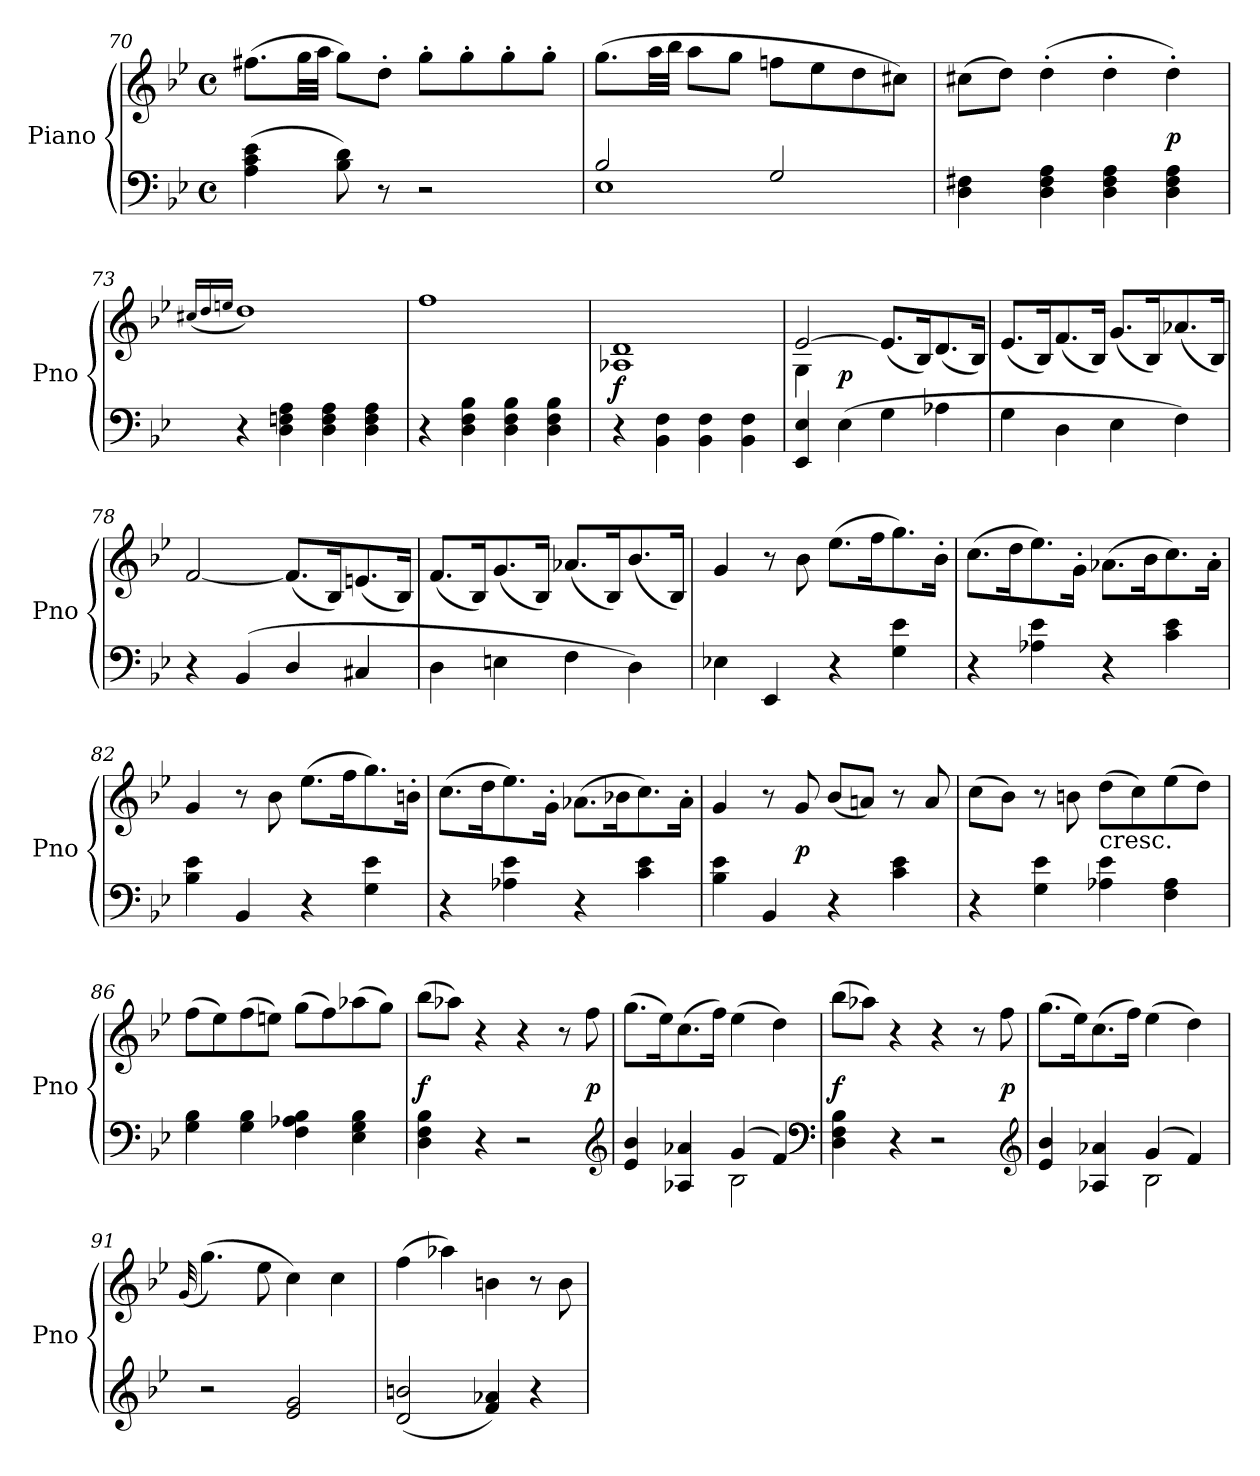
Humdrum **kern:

**kern	**kern	**dynam
*part1	*part1	*part1
*staff2	*staff1	*staff1/2
*I"Piano	*	*
*I'Pno	*	*
*clefF4	*clefG2	*
*k[b-e-]	*k[b-e-]	*
*B-:	*B-:	*
*M4/4	*M4/4	*
*met(c)	*met(c)	*
=70	=70	=70
(4A 4c 4e-	(8.ff#XL	.
.	32ggLL	.
.	32aaJJJ	.
8B- 8d)	8ggL)	.
8r	8dd'J	.
2r	8gg'L	.
.	8gg'	.
.	8gg'	.
.	8gg'J	.
=71	=71	=71
*^	*	*
2B-	1E-	(8.ggL	.
.	.	32aaLL	.
.	.	32bb-JJJ	.
.	.	8aaL	.
.	.	8ggJ	.
2G	.	8ffnL	.
.	.	8ee-	.
.	.	8dd	.
.	.	8cc#XJ)	.
*v	*v	*	*
=72	=72	=72
4D 4F#X	(8cc#XL	.
.	8ddJ)	.
4D 4F# 4A	(4dd'	.
4D 4F# 4A	4dd'	.
4D 4F# 4A	4dd')	p
=73	=73	=73
.	(16qcc#XLL	.
.	16qdd	.
.	16qeenJJ	.
4r	1dd)	.
4D 4Fn 4A	.	.
4D 4F 4A	.	.
4D 4F 4A	.	.
=74	=74	=74
4r	1ff	.
4D 4F 4B-	.	.
4D 4F 4B-	.	.
4D 4F 4B-	.	.
=75	=75	=75
4r	1A-X 1d	f
4BB- 4F	.	.
4BB- 4F	.	.
4BB- 4F	.	.
=76	=76	=76
*	*^	*
4EE- 4E-	[2e-	4G	.
(4E-	.	2.ryy	p
4G	(8.e-L]	.	.
.	16B-K)	.	.
4A-X	(8.d	.	.
.	16B-Jk)	.	.
*	*v	*v	*
=77	=77	=77
4G	(8.e-L	.
.	16B-K)	.
4D	(8.f	.
.	16B-Jk)	.
4E-	(8.gL	.
.	16B-K)	.
4F)	(8.a-X	.
.	16B-Jk)	.
=78	=78	=78
4r	[2f	.
(4BB-	.	.
4D/	(8.fL]	.
.	16B-K)	.
4C#X	(8.en	.
.	16B-Jk)	.
=79	=79	=79
4D	(8.fL	.
.	16B-K)	.
4En	(8.g	.
.	16B-Jk)	.
4F	(8.a-XL	.
.	16B-K)	.
4D)	(8.b-	.
.	16B-Jk)	.
=80	=80	=80
4E-X	4g	.
4EE-	8r	.
.	8b-	.
4r	(8.ee-L	.
.	16ffK	.
4G 4e-	8.gg)	.
.	16b-'Jk	.
=81	=81	=81
4r	(8.ccL	.
.	16ddK	.
4A-X 4e-	8.ee-)	.
.	16g'Jk	.
4r	(8.a-X\L	.
.	16b-\K	.
4c 4e-	8.cc\)	.
.	16a-'\Jk	.
=82	=82	=82
4B- 4e-	4g	.
4BB-	8r	.
.	8b-	.
4r	(8.ee-L	.
.	16ffK	.
4G 4e-	8.gg)	.
.	16bn'Jk	.
=83	=83	=83
4r	(8.ccL	.
.	16ddK	.
4A-X 4e-	8.ee-)	.
.	16g'Jk	.
4r	(8.a-X\L	.
.	16b-X\K	.
4c 4e-	8.cc\)	.
.	16a-'\Jk	.
=84	=84	=84
4B- 4e-	4g	.
4BB-	8r	.
.	8g	p
4r	(8b-L	.
.	8anJ)	.
4c 4e-	8r	.
.	8a	.
=85	=85	=85
4r	(8ccL	.
.	8b-J)	.
4G 4e-	8r	.
.	8bn	.
!	!LO:TX:c:t=cresc.	!
4A-X 4e-	(8ddL	.
.	8cc)	.
4F 4A-	(8ee-	.
.	8ddJ)	.
=86	=86	=86
4G 4B-	(8ffL	.
.	8ee-)	.
4G 4B-	(8ff	.
.	8eenJ)	.
4F 4A-X 4B-	(8ggL	.
.	8ff)	.
4E- 4G 4B-	(8aa-X	.
.	8ggJ)	.
=87	=87	=87
4D 4F 4B-	(8bb-L	f
.	8aa-XJ)	.
4r	4r	.
2r	4r	.
.	8r	.
.	8ff	p
*clefG2	*	*
=88	=88	=88
*^	*	*
4e- 4b-	2ryy	(8.ggL	.
.	.	16ee-K)	.
4A-X 4a-X	.	(8.cc	.
.	.	16ffJk)	.
(4g	2B-	(4ee-	.
4f)	.	4dd)	.
*v	*v	*	*
*clefF4	*	*
=89	=89	=89
4D 4F 4B-	(8bb-L	f
.	8aa-XJ)	.
4r	4r	.
2r	4r	.
.	8r	.
.	8ff	p
*clefG2	*	*
=90	=90	=90
*^	*	*
4e- 4b-	2ryy	(8.ggL	.
.	.	16ee-K)	.
4A-X 4a-X	.	(8.cc	.
.	.	16ffJk)	.
(4g	2B-	(4ee-	.
4f)	.	4dd)	.
*v	*v	*	*
=91	=91	=91
.	(>32qqg	.
2r	(4.gg)	.
.	8ee-	.
2e- 2g	4cc)	.
.	4cc	.
=92	=92	=92
(2d 2bn	(4ff	.
.	4aa-X)	.
4f 4a-X)	4bn	.
4r	8r	.
.	8b	.
=	=	=
*-	*-	*-
